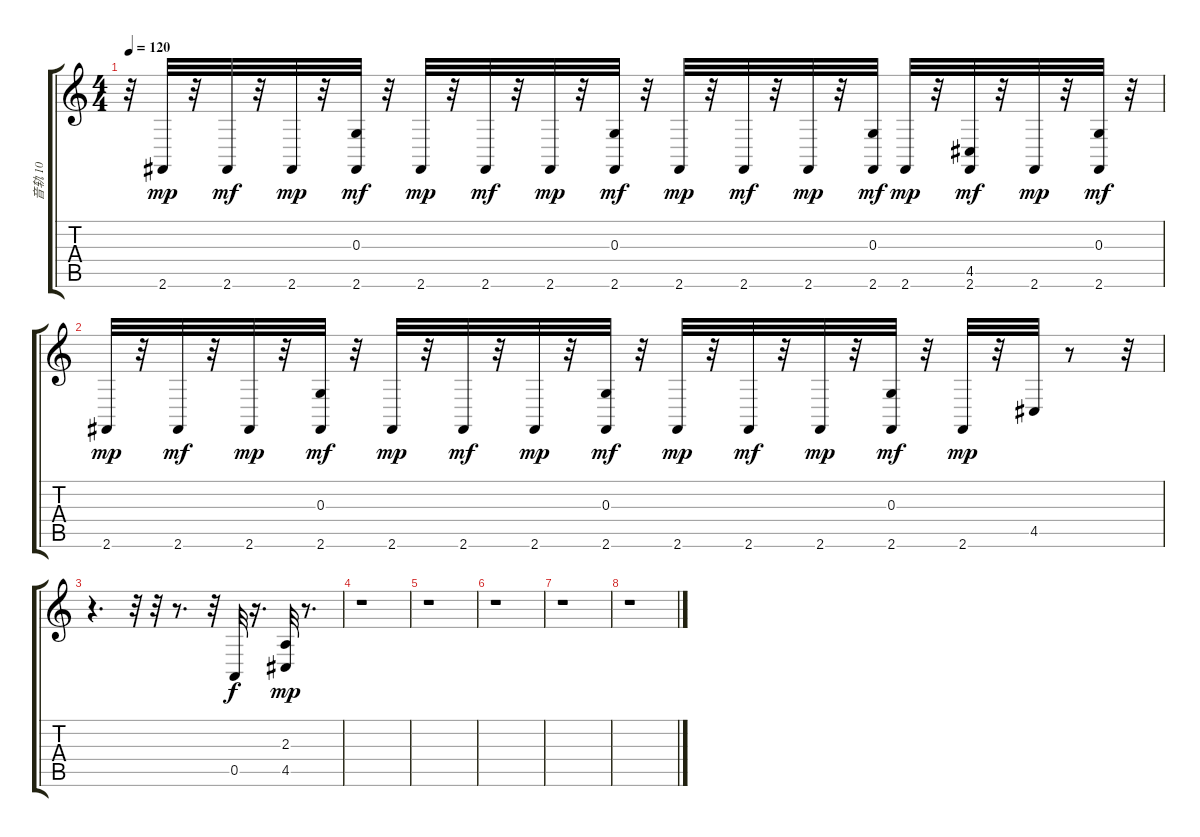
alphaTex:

\track ("音轨 10" "音轨 10") {instrument acousticgrandpiano}
\staff {score tabs}
\tuning (E4 B3 G3 D3 A2 E2) {hide}
\ts (4 4)
\tempo 120
\clef g2
\ks c
r.32{dy mf} 2.6.32{dy mp} r.32 2.6.32{dy mf} r.32 2.6.32{dy mp} r.32 (0.3 2.6).32{dy mf} r.32 2.6.32{dy mp} r.32 2.6.32{dy mf} r.32 2.6.32{dy mp} r.32 (0.3 2.6).32{dy mf} r.32 2.6.32{dy mp} r.32 2.6.32{dy mf} r.32 2.6.32{dy mp} r.32 (0.3 2.6).32{dy mf} 2.6.32{dy mp} r.32 (4.5 2.6).32{dy mf} r.32 2.6.32{dy mp} r.32 (0.3 2.6).32{dy mf} r.32 |
2.6.32{dy mp} r.32 2.6.32{dy mf} r.32 2.6.32{dy mp} r.32 (0.3 2.6).32{dy mf} r.32 2.6.32{dy mp} r.32 2.6.32{dy mf} r.32 2.6.32{dy mp} r.32 (0.3 2.6).32{dy mf} r.32 2.6.32{dy mp} r.32 2.6.32{dy mf} r.32 2.6.32{dy mp} r.32 (0.3 2.6).32{dy mf} r.32 2.6.32{dy mp} r.32 4.5.32 r.8 r.32 |
r.4{d} r.32 r.32 r.8{d} r.32 0.5.32{dy f} r.16{d} (2.3 4.5).32{dy mp} r.8{d} |
r.1 |
r.1 |
r.1 |
r.1 |
r.1
